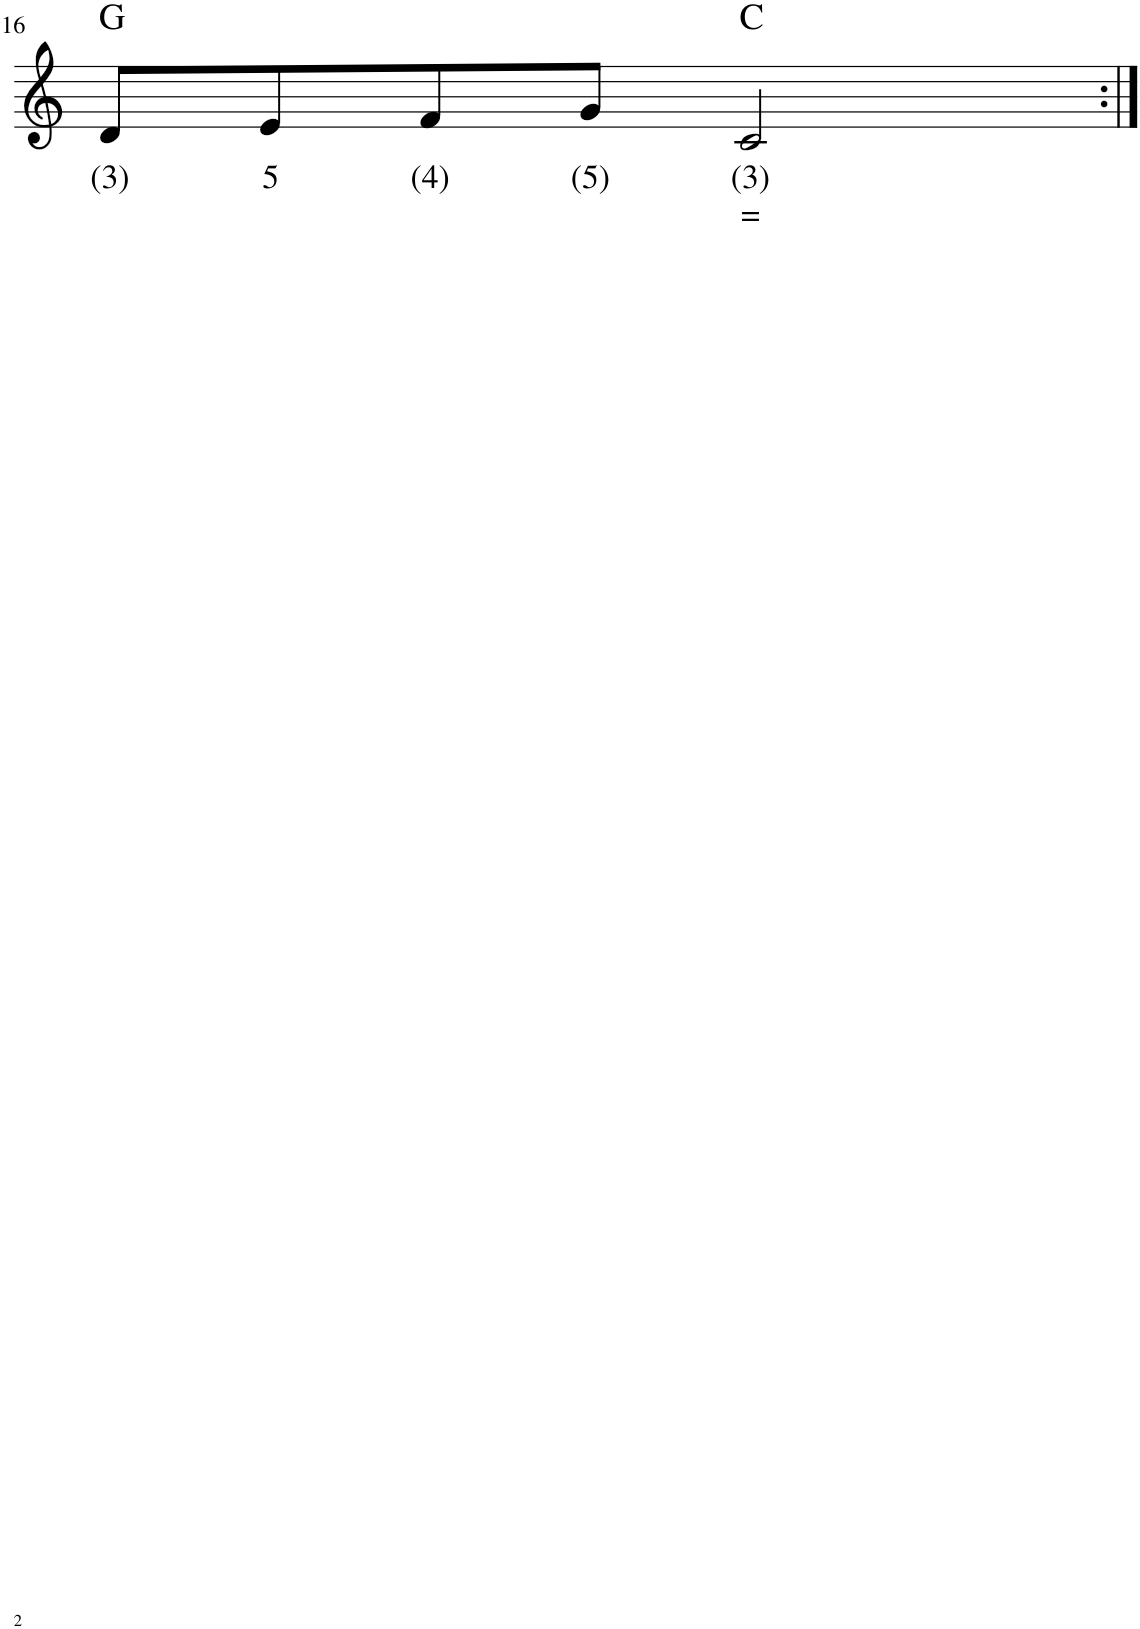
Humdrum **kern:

**kern	**text	**text	**harte
*part1	*part1	*part1	*part1
*staff1	*staff1	*staff1	*
*I"Stem	*	*	*
*I'Stem	*	*	*
!!LO:PB:g=z
*clefG2	*	*	*
*k[]	*	*	*
*M4/4	*	*	*
=16	=16	=16	=16
!	!LO:LY:b	!	!
8d/L	(3)	.	G:maj
!	!LO:LY:b	!	!
8e/	5	.	.
!	!LO:LY:b	!	!
8f/	(4)	.	.
!	!LO:LY:b	!	!
8g/J	(5)	.	.
!	!LO:LY:b	!LO:LY:b	!
2c/	(3)	=	C:maj
=:|!	=:|!	=:|!	=:|!
*-	*-	*-	*-
